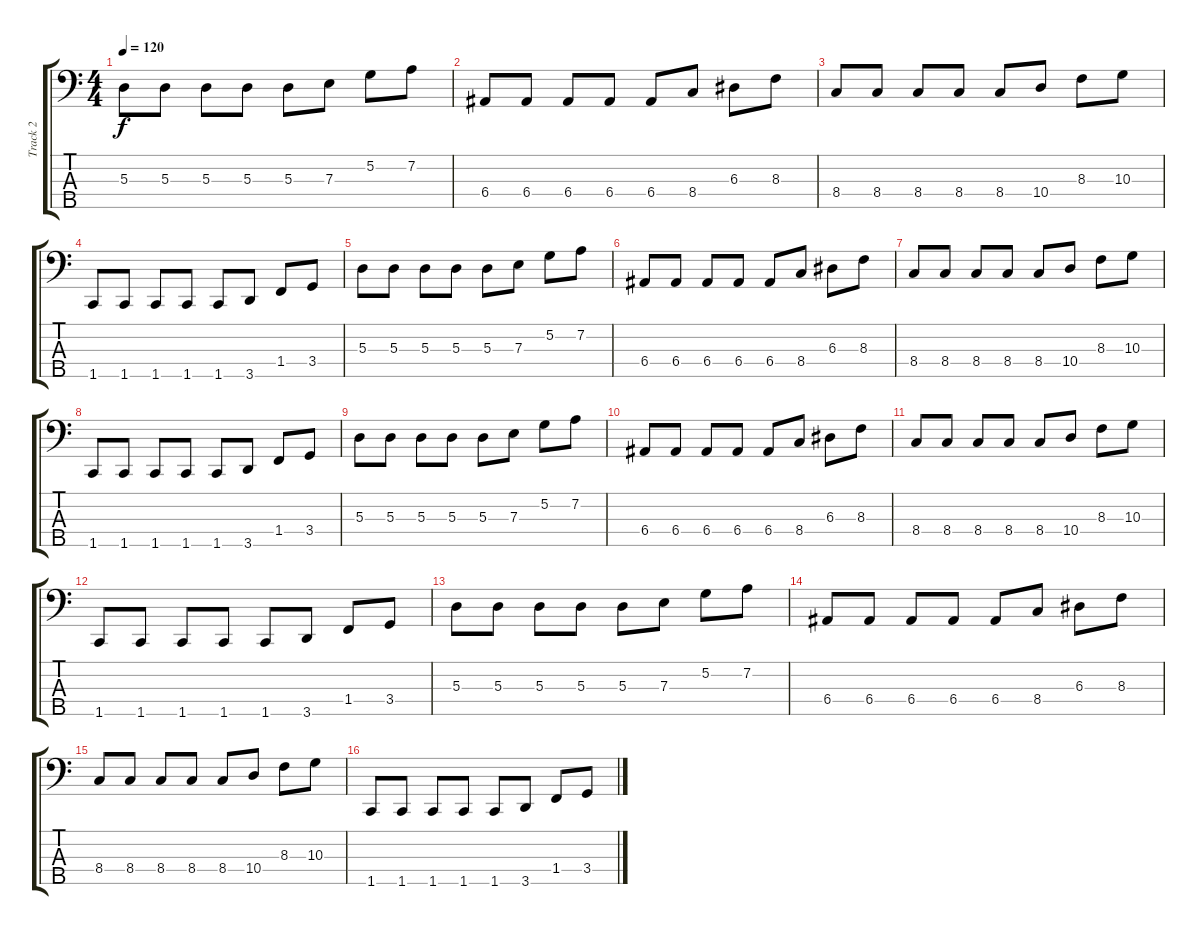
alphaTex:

\track ("Track 2" "Track 2") {instrument electricbassfinger}
\staff {score tabs}
\tuning (G2 D2 A1 E1 B0) {hide}
\ts (4 4)
\tempo 120
\clef f4
\ks c
5.3.8{dy f} 5.3.8 5.3.8 5.3.8 5.3.8 7.3.8 5.2.8 7.2.8 |
6.4.8 6.4.8 6.4.8 6.4.8 6.4.8 8.4.8 6.3.8 8.3.8 |
8.4.8 8.4.8 8.4.8 8.4.8 8.4.8 10.4.8 8.3.8 10.3.8 |
1.5.8 1.5.8 1.5.8 1.5.8 1.5.8 3.5.8 1.4.8 3.4.8 |
5.3.8 5.3.8 5.3.8 5.3.8 5.3.8 7.3.8 5.2.8 7.2.8 |
6.4.8 6.4.8 6.4.8 6.4.8 6.4.8 8.4.8 6.3.8 8.3.8 |
8.4.8 8.4.8 8.4.8 8.4.8 8.4.8 10.4.8 8.3.8 10.3.8 |
1.5.8 1.5.8 1.5.8 1.5.8 1.5.8 3.5.8 1.4.8 3.4.8 |
5.3.8 5.3.8 5.3.8 5.3.8 5.3.8 7.3.8 5.2.8 7.2.8 |
6.4.8 6.4.8 6.4.8 6.4.8 6.4.8 8.4.8 6.3.8 8.3.8 |
8.4.8 8.4.8 8.4.8 8.4.8 8.4.8 10.4.8 8.3.8 10.3.8 |
1.5.8 1.5.8 1.5.8 1.5.8 1.5.8 3.5.8 1.4.8 3.4.8 |
5.3.8 5.3.8 5.3.8 5.3.8 5.3.8 7.3.8 5.2.8 7.2.8 |
6.4.8 6.4.8 6.4.8 6.4.8 6.4.8 8.4.8 6.3.8 8.3.8 |
8.4.8 8.4.8 8.4.8 8.4.8 8.4.8 10.4.8 8.3.8 10.3.8 |
1.5.8 1.5.8 1.5.8 1.5.8 1.5.8 3.5.8 1.4.8 3.4.8
